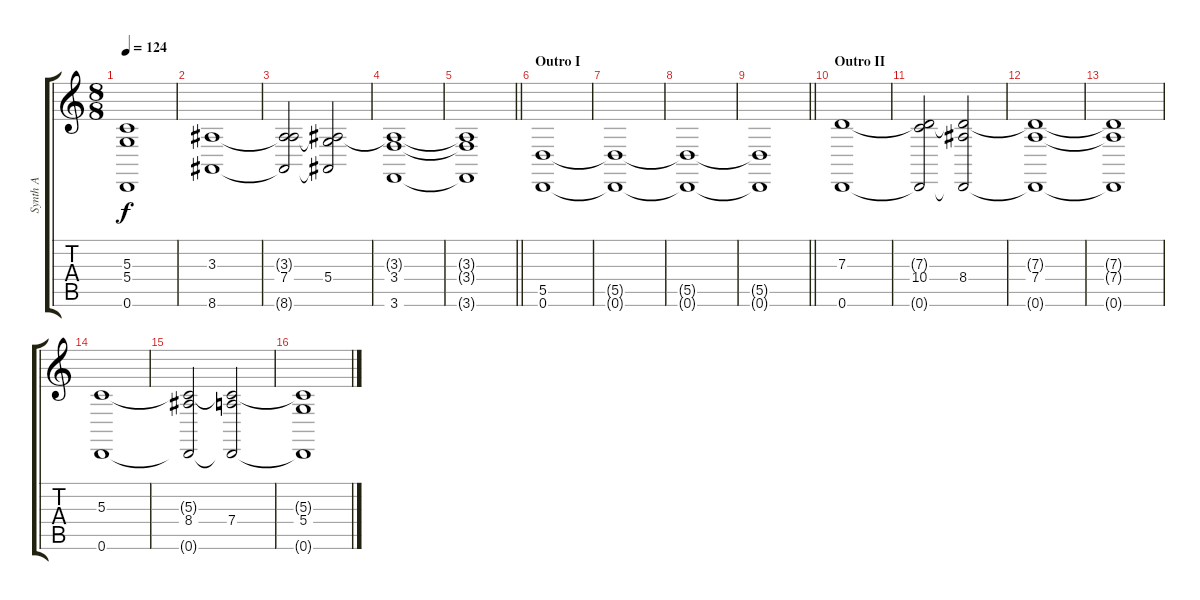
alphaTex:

\track ("Synth A" "Synth A") {instrument lead2sawtooth}
\staff {score tabs}
\tuning (E4 B3 G3 D3 A2 D2) {hide}
\ts (8 8)
\tempo 124
\clef g2
\ks c
(5.3{t} 5.4{t} 0.6{t}).1{dy f} |
(3.3 8.6).1 |
(3.3{t} 7.4 8.6{t}).2 (3.3{t} 5.4 8.6{t}).2 |
(3.3{t} 3.4 3.6).1 |
\barLineRight lightlight
(3.3{t} 3.4{t} 3.6{t}).1 |
\section ("" "Outro I")
(5.5 0.6).1 |
(5.5{t} 0.6{t}).1 |
(5.5{t} 0.6{t}).1 |
\barLineRight lightlight
(5.5{t} 0.6{t}).1 |
\section ("" "Outro II")
(7.3 0.6).1 |
(7.3{t} 10.4 0.6{t}).2 (7.3{t} 8.4 0.6{t}).2 |
(7.3{t} 7.4 0.6{t}).1 |
(7.3{t} 7.4{t} 0.6{t}).1 |
(5.3 0.6).1 |
(5.3{t} 8.4 0.6{t}).2 (5.3{t} 7.4 0.6{t}).2 |
(5.3{t} 5.4 0.6{t}).1
